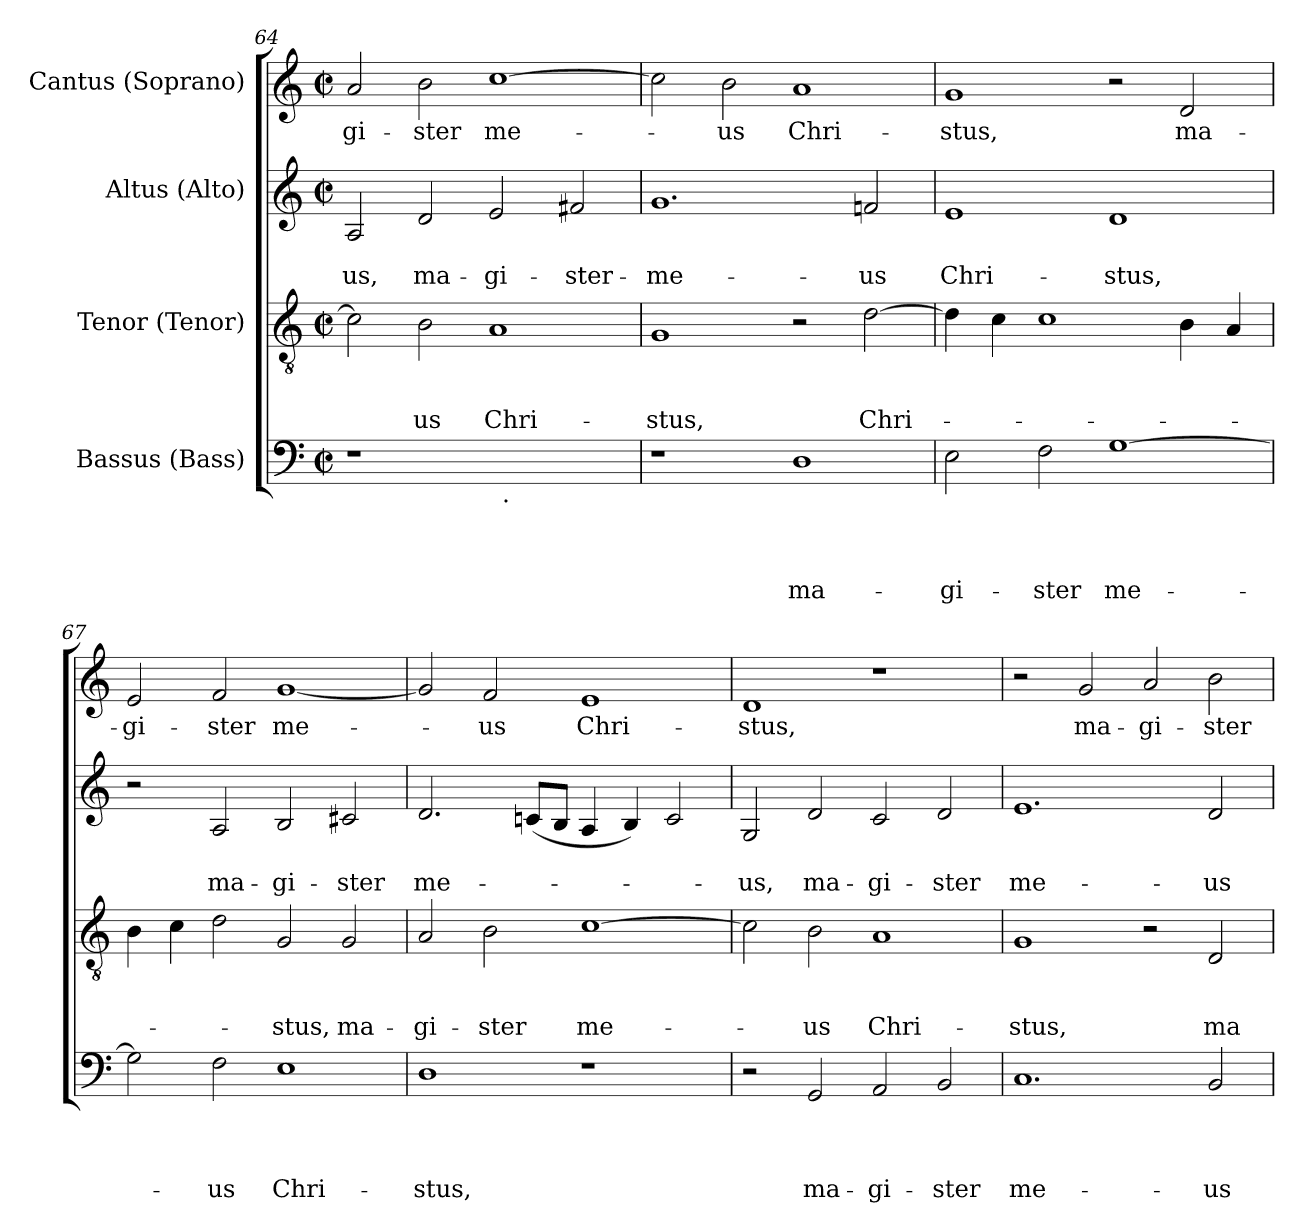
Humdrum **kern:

**kern	**text	**text	**text	**text	**kern	**text	**text	**text	**kern	**text	**text	**kern	**text
*part4	*part4	*part4	*part4	*part4	*part3	*part3	*part3	*part3	*part2	*part2	*part2	*part1	*part1
*staff4	*staff4	*staff4	*staff4	*staff4	*staff3	*staff3	*staff3	*staff3	*staff2	*staff2	*staff2	*staff1	*staff1
*I"Bassus (Bass)	*	*	*	*	*I"Tenor (Tenor)	*	*	*	*I"Altus (Alto)	*	*	*I"Cantus (Soprano)	*
!!LO:LB:g=z
*clefF4	*	*	*	*	*clefGv2	*	*	*	*clefG2	*	*	*clefG2	*
*k[]	*	*	*	*	*k[]	*	*	*	*k[]	*	*	*k[]	*
*C:	*	*	*	*	*C:	*	*	*	*C:	*	*	*C:	*
*M2/2	*	*	*	*	*M2/2	*	*	*	*M2/2	*	*	*M2/2	*
*met(c|)	*	*	*	*	*met(c|)	*	*	*	*met(c|)	*	*	*met(c|)	*
=64	=64	=64	=64	=64	=64	=64	=64	=64	=64	=64	=64	=64	=64
!	!	!	!	!	!	!	!	!	!	!	!LO:LY:b	!	!LO:LY:b
1r	.	.	.	.	2c\]	.	.	.	2A/	.	-us,	2a/	-gi-
!	!	!	!	!	!	!	!	!LO:LY:b	!	!	!LO:LY:b	!	!LO:LY:b
.	.	.	.	.	2B\	.	.	-us	2d/	.	ma-	2b\	-ster
!	!	!	!	!	!	!	!	!LO:LY:b	!	!	!LO:LY:b	!	!LO:LY:b
32ryy	.	.	.	.	1A	.	.	Chri-	2e/	.	-gi-	[>1cc	me-
!LO:TX:b:t=.	!	!	!	!	!	!	!	!	!	!	!	!	!
32%31ryy	.	.	.	.	.	.	.	.	.	.	.	.	.
!	!	!	!	!	!	!	!	!	!	!	!LO:LY:b	!	!
.	.	.	.	.	.	.	.	.	2f#X/	.	-ster-	.	.
=65	=65	=65	=65	=65	=65	=65	=65	=65	=65	=65	=65	=65	=65
!	!	!	!	!	!	!	!	!LO:LY:b	!	!	!LO:LY:b	!	!
1r	.	.	.	.	1G	.	.	-stus,	1.g	.	-me-	2cc\]	.
!	!	!	!	!	!	!	!	!	!	!	!	!	!LO:LY:b
.	.	.	.	.	.	.	.	.	.	.	.	2b\	-us
!	!	!	!	!LO:LY:b	!	!	!	!	!	!	!	!	!LO:LY:b
1D	.	.	.	ma-	2r	.	.	.	.	.	.	1a	Chri-
!	!	!	!	!	!	!	!	!LO:LY:b	!	!	!LO:LY:b	!	!
.	.	.	.	.	[>2d\	.	.	Chri-	2fn/	.	-us	.	.
=66	=66	=66	=66	=66	=66	=66	=66	=66	=66	=66	=66	=66	=66
!	!	!	!	!LO:LY:b	!	!	!	!	!	!	!LO:LY:b	!	!LO:LY:b
2E\	.	.	.	-gi-	4d\]	.	.	.	1e	.	Chri-	1g	-stus,
.	.	.	.	.	4c\	.	.	.	.	.	.	.	.
!	!	!	!	!LO:LY:b	!	!	!	!	!	!	!	!	!
2F\	.	.	.	-ster	1c	.	.	.	.	.	.	.	.
!	!	!	!	!LO:LY:b	!	!	!	!	!	!	!LO:LY:b	!	!
[>1G	.	.	.	me-	.	.	.	.	1d	.	-stus,	2r	.
!	!	!	!	!	!	!	!	!	!	!	!	!	!LO:LY:b
.	.	.	.	.	4B\	.	.	.	.	.	.	2d/	ma-
.	.	.	.	.	4A/	.	.	.	.	.	.	.	.
=67	=67	=67	=67	=67	=67	=67	=67	=67	=67	=67	=67	=67	=67
!	!	!	!	!	!	!	!	!	!	!	!	!	!LO:LY:b
2G\]	.	.	.	.	4B\	.	.	.	2r	.	.	2e/	-gi-
.	.	.	.	.	4c\	.	.	.	.	.	.	.	.
!	!	!	!	!LO:LY:b	!	!	!	!	!	!	!LO:LY:b	!	!LO:LY:b
2F\	.	.	.	-us	2d\	.	.	.	2A/	.	ma-	2f/	-ster
!	!	!	!	!LO:LY:b	!	!	!	!LO:LY:b	!	!	!LO:LY:b	!	!LO:LY:b
1E	.	.	.	Chri-	2G/	.	.	-stus,	2B/	.	-gi-	[<1g	me-
!	!	!	!	!	!	!	!	!LO:LY:b	!	!	!LO:LY:b	!	!
.	.	.	.	.	2G/	.	.	ma-	2c#X/	.	-ster	.	.
=68	=68	=68	=68	=68	=68	=68	=68	=68	=68	=68	=68	=68	=68
!	!	!	!	!LO:LY:b	!	!	!	!LO:LY:b	!	!	!LO:LY:b	!	!
1D	.	.	.	-stus,	2A/	.	.	-gi-	2.d/	.	me-	2g/]	.
!	!	!	!	!	!	!	!	!LO:LY:b	!	!	!	!	!LO:LY:b
.	.	.	.	.	2B\	.	.	-ster	.	.	.	2f/	-us
.	.	.	.	.	.	.	.	.	(<8cn/L	.	.	.	.
.	.	.	.	.	.	.	.	.	8B/J	.	.	.	.
!	!	!	!	!	!	!	!	!LO:LY:b	!	!	!	!	!LO:LY:b
1r	.	.	.	.	[>1c	.	.	me-	4A/	.	.	1e	Chri-
.	.	.	.	.	.	.	.	.	4B/)	.	.	.	.
.	.	.	.	.	.	.	.	.	2c/	.	.	.	.
=69	=69	=69	=69	=69	=69	=69	=69	=69	=69	=69	=69	=69	=69
!	!	!	!	!	!	!	!	!	!	!	!LO:LY:b	!	!LO:LY:b
2r	.	.	.	.	2c\]	.	.	.	2G/	.	-us,	1d	-stus,
!	!	!	!	!LO:LY:b	!	!	!	!LO:LY:b	!	!	!LO:LY:b	!	!
2GG/	.	.	.	ma-	2B\	.	.	-us	2d/	.	ma-	.	.
!	!	!	!	!LO:LY:b	!	!	!	!LO:LY:b	!	!	!LO:LY:b	!	!
2AA/	.	.	.	-gi-	1A	.	.	Chri-	2c/	.	-gi-	1r	.
!	!	!	!	!LO:LY:b	!	!	!	!	!	!	!LO:LY:b	!	!
2BB/	.	.	.	-ster	.	.	.	.	2d/	.	-ster	.	.
!!LO:LB:g=z
=70	=70	=70	=70	=70	=70	=70	=70	=70	=70	=70	=70	=70	=70
!	!	!	!	!LO:LY:b	!	!	!	!LO:LY:b	!	!	!LO:LY:b	!	!
1.C	.	.	.	me-	1G	.	.	-stus,	1.e	.	me-	2r	.
!	!	!	!	!	!	!	!	!	!	!	!	!	!LO:LY:b
.	.	.	.	.	.	.	.	.	.	.	.	2g/	ma-
!	!	!	!	!	!	!	!	!	!	!	!	!	!LO:LY:b
.	.	.	.	.	2r	.	.	.	.	.	.	2a/	-gi-
!	!	!	!	!LO:LY:b	!	!	!	!LO:LY:b	!	!	!LO:LY:b	!	!LO:LY:b:rj
2BB/	.	.	.	-us	2D/	.	.	ma-	2d/	.	-us	2b\	-ster
=	=	=	=	=	=	=	=	=	=	=	=	=	=
*-	*-	*-	*-	*-	*-	*-	*-	*-	*-	*-	*-	*-	*-
